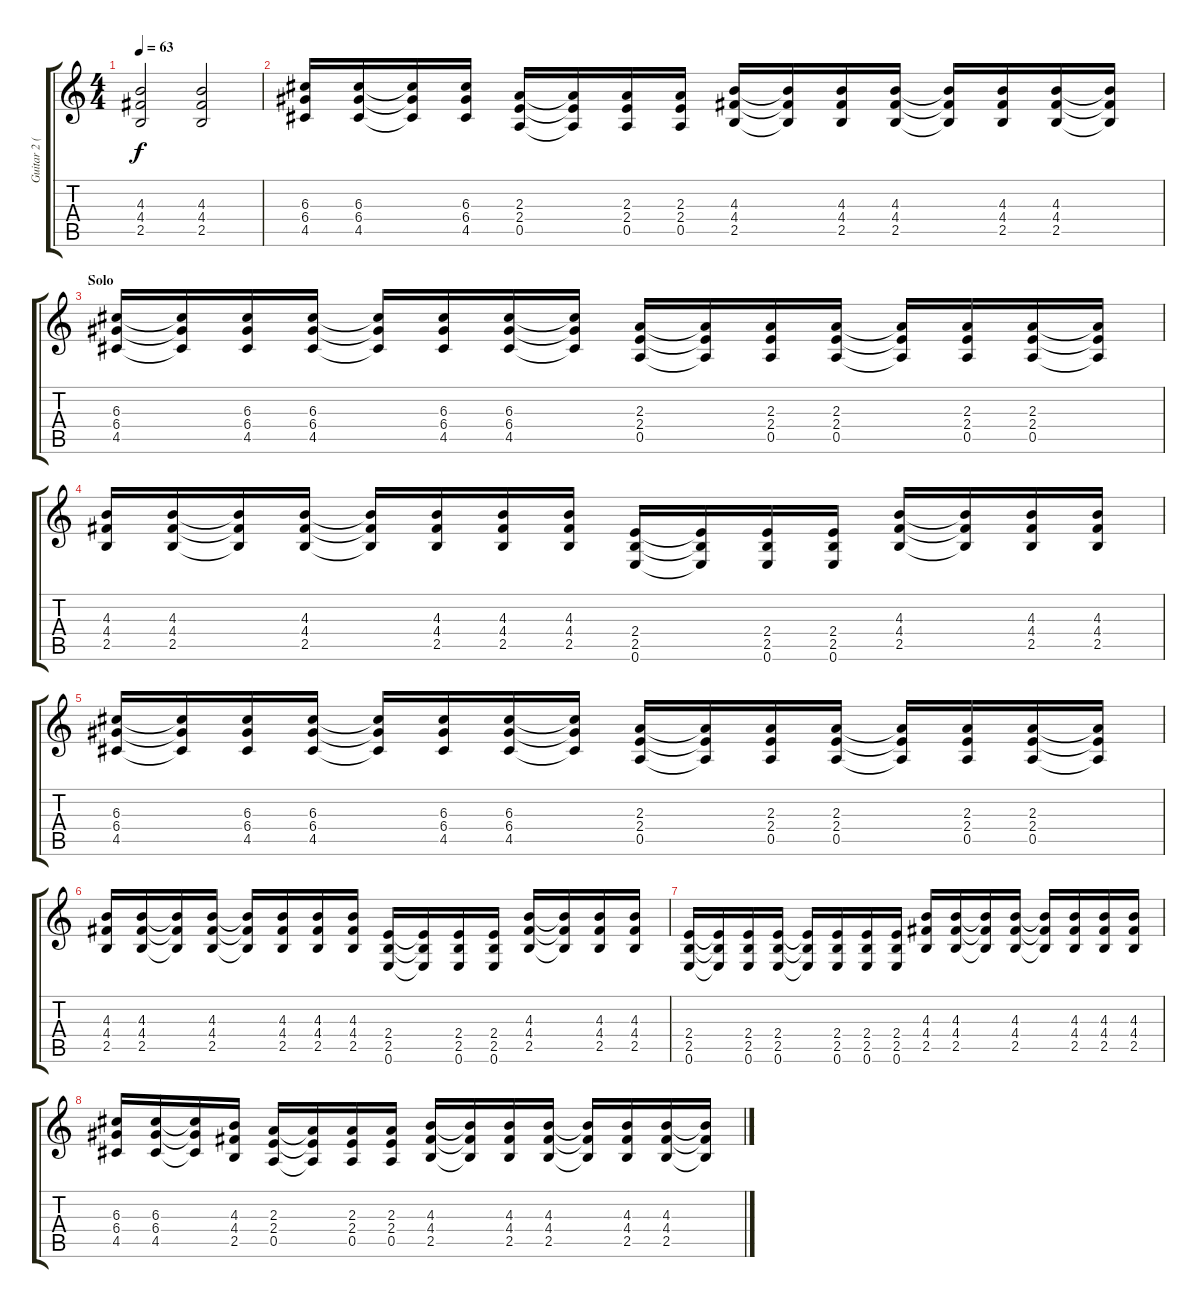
\track ("Guitar 2 (Rhythm)" "Guitar 2 (") {instrument overdrivenguitar}
\staff {score tabs}
\tuning (E4 B3 G3 D3 A2 E2) {hide}
\ts (4 4)
\tempo 63
\clef g2
\ks c
(4.3 4.4 2.5).2{dy f} (4.3 4.4 2.5).2 |
(6.3 6.4 4.5).16 (6.3 6.4 4.5).16 (6.3{t} 6.4{t} 4.5{t}).16 (6.3 6.4 4.5).16 (2.3 2.4 0.5).16 (2.3{t} 2.4{t} 0.5{t}).16 (2.3 2.4 0.5).16 (2.3 2.4 0.5).16 (4.3 4.4 2.5).16 (4.3{t} 4.4{t} 2.5{t}).16 (4.3 4.4 2.5).16 (4.3 4.4 2.5).16 (4.3{t} 4.4{t} 2.5{t}).16 (4.3 4.4 2.5).16 (4.3 4.4 2.5).16 (4.3{t} 4.4{t} 2.5{t}).16 |
\section ("" "Solo")
(6.3 6.4 4.5).16 (6.3{t} 6.4{t} 4.5{t}).16 (6.3 6.4 4.5).16 (6.3 6.4 4.5).16 (6.3{t} 6.4{t} 4.5{t}).16 (6.3 6.4 4.5).16 (6.3 6.4 4.5).16 (6.3{t} 6.4{t} 4.5{t}).16 (2.3 2.4 0.5).16 (2.3{t} 2.4{t} 0.5{t}).16 (2.3 2.4 0.5).16 (2.3 2.4 0.5).16 (2.3{t} 2.4{t} 0.5{t}).16 (2.3 2.4 0.5).16 (2.3 2.4 0.5).16 (2.3{t} 2.4{t} 0.5{t}).16 |
(4.3 4.4 2.5).16 (4.3 4.4 2.5).16 (4.3{t} 4.4{t} 2.5{t}).16 (4.3 4.4 2.5).16 (4.3{t} 4.4{t} 2.5{t}).16 (4.3 4.4 2.5).16 (4.3 4.4 2.5).16 (4.3 4.4 2.5).16 (2.4 2.5 0.6).16 (2.4{t} 2.5{t} 0.6{t}).16 (2.4 2.5 0.6).16 (2.4 2.5 0.6).16 (4.3 4.4 2.5).16 (4.3{t} 4.4{t} 2.5{t}).16 (4.3 4.4 2.5).16 (4.3 4.4 2.5).16 |
(6.3 6.4 4.5).16 (6.3{t} 6.4{t} 4.5{t}).16 (6.3 6.4 4.5).16 (6.3 6.4 4.5).16 (6.3{t} 6.4{t} 4.5{t}).16 (6.3 6.4 4.5).16 (6.3 6.4 4.5).16 (6.3{t} 6.4{t} 4.5{t}).16 (2.3 2.4 0.5).16 (2.3{t} 2.4{t} 0.5{t}).16 (2.3 2.4 0.5).16 (2.3 2.4 0.5).16 (2.3{t} 2.4{t} 0.5{t}).16 (2.3 2.4 0.5).16 (2.3 2.4 0.5).16 (2.3{t} 2.4{t} 0.5{t}).16 |
(4.3 4.4 2.5).16 (4.3 4.4 2.5).16 (4.3{t} 4.4{t} 2.5{t}).16 (4.3 4.4 2.5).16 (4.3{t} 4.4{t} 2.5{t}).16 (4.3 4.4 2.5).16 (4.3 4.4 2.5).16 (4.3 4.4 2.5).16 (2.4 2.5 0.6).16 (2.4{t} 2.5{t} 0.6{t}).16 (2.4 2.5 0.6).16 (2.4 2.5 0.6).16 (4.3 4.4 2.5).16 (4.3{t} 4.4{t} 2.5{t}).16 (4.3 4.4 2.5).16 (4.3 4.4 2.5).16 |
(2.4 2.5 0.6).16 (2.4{t} 2.5{t} 0.6{t}).16 (2.4 2.5 0.6).16 (2.4 2.5 0.6).16 (2.4{t} 2.5{t} 0.6{t}).16 (2.4 2.5 0.6).16 (2.4 2.5 0.6).16 (2.4 2.5 0.6).16 (4.3 4.4 2.5).16 (4.3 4.4 2.5).16 (4.3{t} 4.4{t} 2.5{t}).16 (4.3 4.4 2.5).16 (4.3{t} 4.4{t} 2.5{t}).16 (4.3 4.4 2.5).16 (4.3 4.4 2.5).16 (4.3 4.4 2.5).16 |
(6.3 6.4 4.5).16 (6.3 6.4 4.5).16 (6.3{t} 6.4{t} 4.5{t}).16 (4.3 4.4 2.5).16 (2.3 2.4 0.5).16 (2.3{t} 2.4{t} 0.5{t}).16 (2.3 2.4 0.5).16 (2.3 2.4 0.5).16 (4.3 4.4 2.5).16 (4.3{t} 4.4{t} 2.5{t}).16 (4.3 4.4 2.5).16 (4.3 4.4 2.5).16 (4.3{t} 4.4{t} 2.5{t}).16 (4.3 4.4 2.5).16 (4.3 4.4 2.5).16 (4.3{t} 4.4{t} 2.5{t}).16
